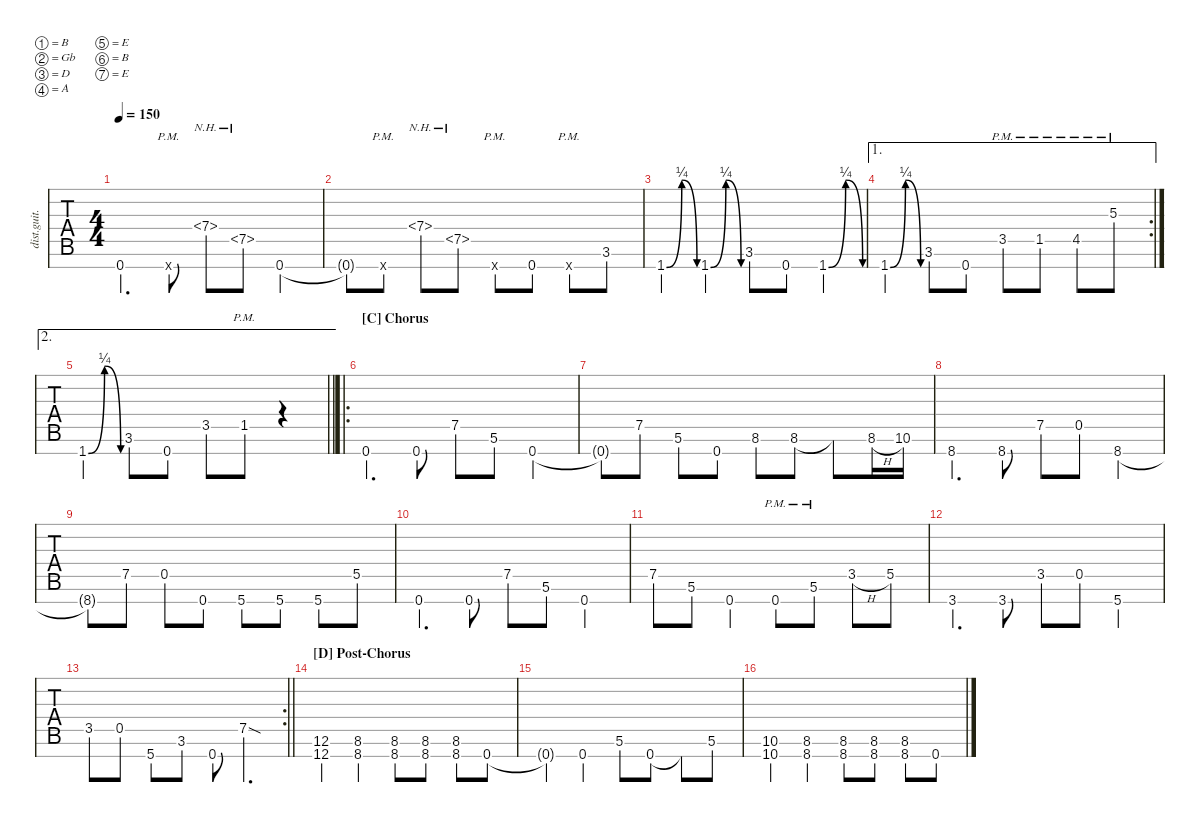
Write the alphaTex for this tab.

\defaultSystemsLayout 4
\hideDynamics
\bracketExtendMode nobrackets
\track ("Distortion Guitar" "dist.guit.") {instrument distortionguitar}
\staff {tabs}
\tuning (B3 Gb3 D3 A2 E2 B1 E1)
\ts (4 4)
\tempo 150
\clef g2
\ks c
0.7.4{d dy mf beam Up} 0.7{pm x}.8{beam Up} 7.4{nh}.8{beam Down} 7.5{nh}.8{beam Down} 0.7.4{beam Up} |
0.7{t}.8{beam Up} 0.7{pm x}.8{beam Up} 7.4{nh}.8{beam Down} 7.5{nh}.8{beam Down} 0.7{pm x}.8{beam Up} 0.7.8{beam Up} 0.7{pm x}.8{beam Up} 3.6.8{beam Up} |
1.7{be (bendrelease 0 0 8.4 1 9.6 1 16.8 0)}.4{beam Up} 1.7{be (bendrelease 0 0 8.4 1 9.6 1 16.8 0)}.4{beam Up} 3.6.8{beam Up} 0.7.8{beam Up} 1.7{be (bendrelease 0 0 8.4 1 9.6 1 16.8 0)}.4{beam Up} |
\ae 1
\rc 2
1.7{be (bendrelease 0 0 8.4 1 9.6 1 16.8 0)}.4{beam Up} 3.6.8{beam Up} 0.7.8{beam Up} 3.5{pm}.8{beam Up} 1.5{pm}.8{beam Up} 4.5{pm acc #}.8{beam Up} 5.3{pm}.8{beam Up} |
\ae 2
\barLineRight lightlight
1.7{be (bendrelease 0 0 8.4 1 9.6 1 16.8 0)}.4{beam Up} 3.6.8{beam Up} 0.7.8{beam Up} 3.5.8{beam Up} 1.5{pm}.8{beam Up} r.4{beam Down} |
\ro
\section ("C" "Chorus")
0.7.4{d beam Up} 0.7.8{beam Up} 7.5.8{beam Up} 5.6.8{beam Up} 0.7.4{beam Up} |
0.7{t}.8{beam Up} 7.5.8{beam Up} 5.6.8{beam Up} 0.7.8{beam Up} 8.6.8{beam Up} 8.6.8{beam Up} 8.6{t}.8{beam Up} 8.6{h}.16{beam Up} 10.6.16{beam Up} |
8.7.4{d beam Up} 8.7.8{beam Up} 7.5.8{beam Up} 0.5.8{beam Up} 8.7.4{beam Up} |
8.7{t}.8{beam Up} 7.5.8{beam Up} 0.5.8{beam Up} 0.7.8{beam Up} 5.7.8{beam Up} 5.7.8{beam Up} 5.7.8{beam Up} 5.5.8{beam Up} |
0.7.4{d beam Up} 0.7.8{beam Up} 7.5.8{beam Up} 5.6.8{beam Up} 0.7.4{beam Up} |
7.5.8{beam Up} 5.6.8{beam Up} 0.7.4{beam Up} 0.7{pm}.8{beam Up} 5.6{pm}.8{beam Up} 3.5{h}.8{beam Up} 5.5.8{beam Up} |
3.7.4{d beam Up} 3.7.8{beam Up} 3.5.8{beam Up} 0.5.8{beam Up} 5.7.4{beam Up} |
\rc 2
\barLineRight lightlight
3.5.8{beam Up} 0.5.8{beam Up} 5.7.8{beam Up} 3.6.8{beam Up} 0.7.8{beam Up} 7.5{sod}.4{d beam Up} |
\section ("D" "Post-Chorus")
(12.7 12.6).4{beam Up} (8.6 8.7).4{beam Up} (8.7 8.6).8{beam Up} (8.6 8.7).8{beam Up} (8.7 8.6).8{beam Up} 0.7.8{beam Up} |
0.7{t}.4{beam Up} 0.7.4{beam Up} 5.6.8{beam Up} 0.7.8{beam Up} 0.7{t}.8{beam Up} 5.6.8{beam Up} |
(10.6 10.7).4{beam Up} (8.7 8.6).4{beam Up} (8.6 8.7).8{beam Up} (8.7 8.6).8{beam Up} (8.6 8.7).8{beam Up} 0.7.8{beam Up}
